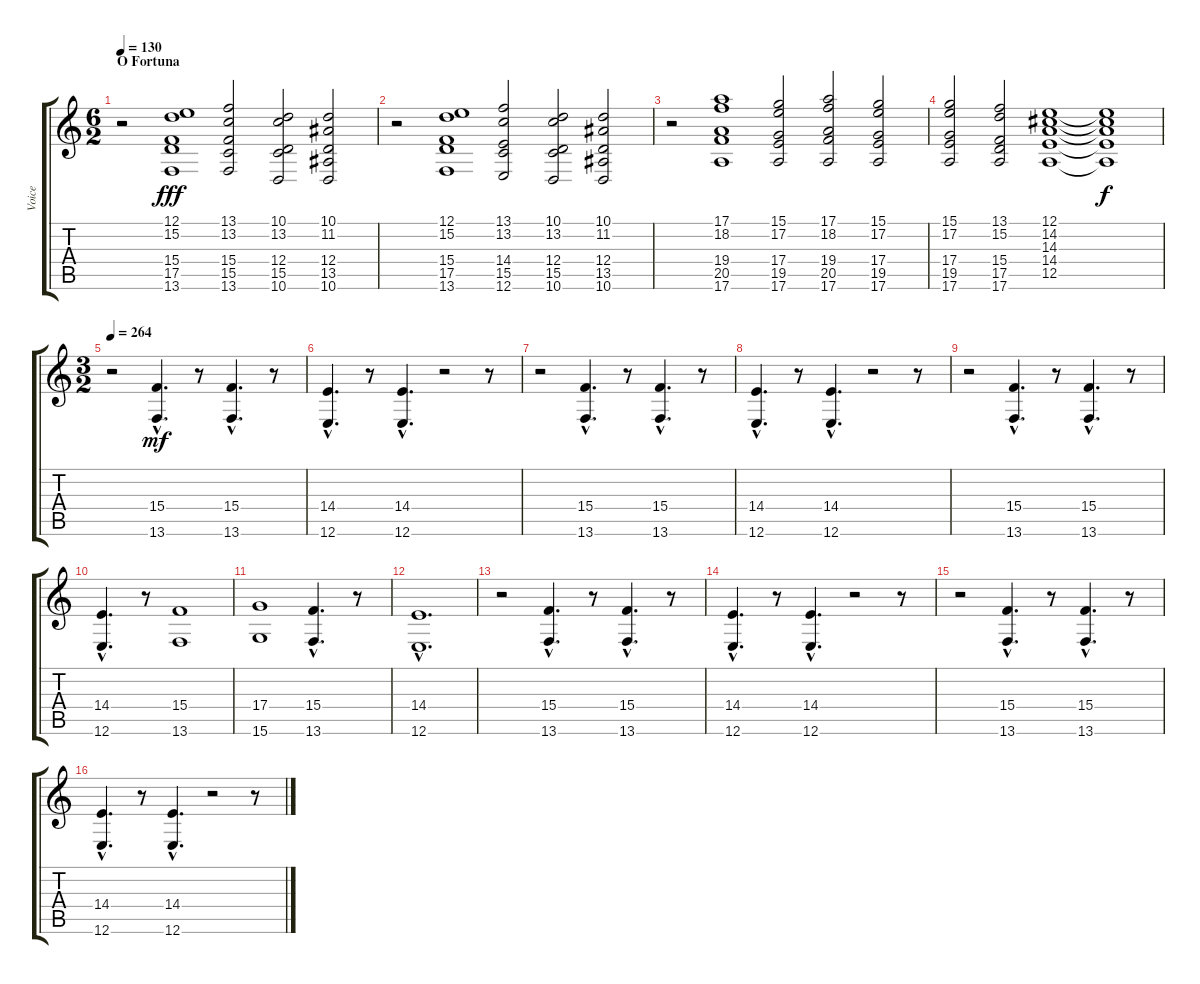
\track ("Voice" "Voice") {instrument choiraahs}
\staff {score tabs}
\tuning (E4 B3 G3 D3 A2 E2) {hide}
\ts (6 2)
\section ("" "O Fortuna")
\tempo 130
\clef g2
\ks c
r.2{dy fff instrument choiraahs} (12.1 15.2 15.4 17.5 13.6).1{instrument choiraahs} (13.1 13.2 15.4 15.5 13.6).2 (10.1 13.2 12.4 15.5 10.6).2 (10.1 11.2 12.4 13.5 10.6).2 |
r.2 (12.1 15.2 15.4 17.5 13.6).1 (13.1 13.2 14.4 15.5 12.6).2 (10.1 13.2 12.4 15.5 10.6).2 (10.1 11.2 12.4 13.5 10.6).2 |
r.2 (17.1 18.2 19.4 20.5 17.6).1 (15.1 17.2 17.4 19.5 17.6).2 (17.1 18.2 19.4 20.5 17.6).2 (15.1 17.2 17.4 19.5 17.6).2 |
(15.1 17.2 17.4 19.5 17.6).2 (13.1 15.2 15.4 17.5 17.6).2 (12.1 14.2 14.3 14.4 12.5).1 (12.1{t} 14.2{t} 14.3{t} 14.4{t} 12.5{t}).1{dy f} |
\ts (3 2)
\tempo 264
r.2 (15.4{hac} 13.6{hac}).4{d dy mf} r.8 (15.4{hac} 13.6{hac}).4{d} r.8 |
(14.4{hac} 12.6{hac}).4{d} r.8 (14.4{hac} 12.6{hac}).4{d} r.2 r.8 |
r.2 (15.4{hac} 13.6{hac}).4{d} r.8 (15.4{hac} 13.6{hac}).4{d} r.8 |
(14.4{hac} 12.6{hac}).4{d} r.8 (14.4{hac} 12.6{hac}).4{d} r.2 r.8 |
r.2 (15.4{hac} 13.6{hac}).4{d} r.8 (15.4{hac} 13.6{hac}).4{d} r.8 |
(14.4{hac} 12.6{hac}).4{d} r.8 (15.4 13.6).1 |
(17.4 15.6).1 (15.4{hac} 13.6{hac}).4{d} r.8 |
(14.4{hac} 12.6{hac}).1{d} |
r.2 (15.4{hac} 13.6{hac}).4{d} r.8 (15.4{hac} 13.6{hac}).4{d} r.8 |
(14.4{hac} 12.6{hac}).4{d} r.8 (14.4{hac} 12.6{hac}).4{d} r.2 r.8 |
r.2 (15.4{hac} 13.6{hac}).4{d} r.8 (15.4{hac} 13.6{hac}).4{d} r.8 |
(14.4{hac} 12.6{hac}).4{d} r.8 (14.4{hac} 12.6{hac}).4{d} r.2 r.8
